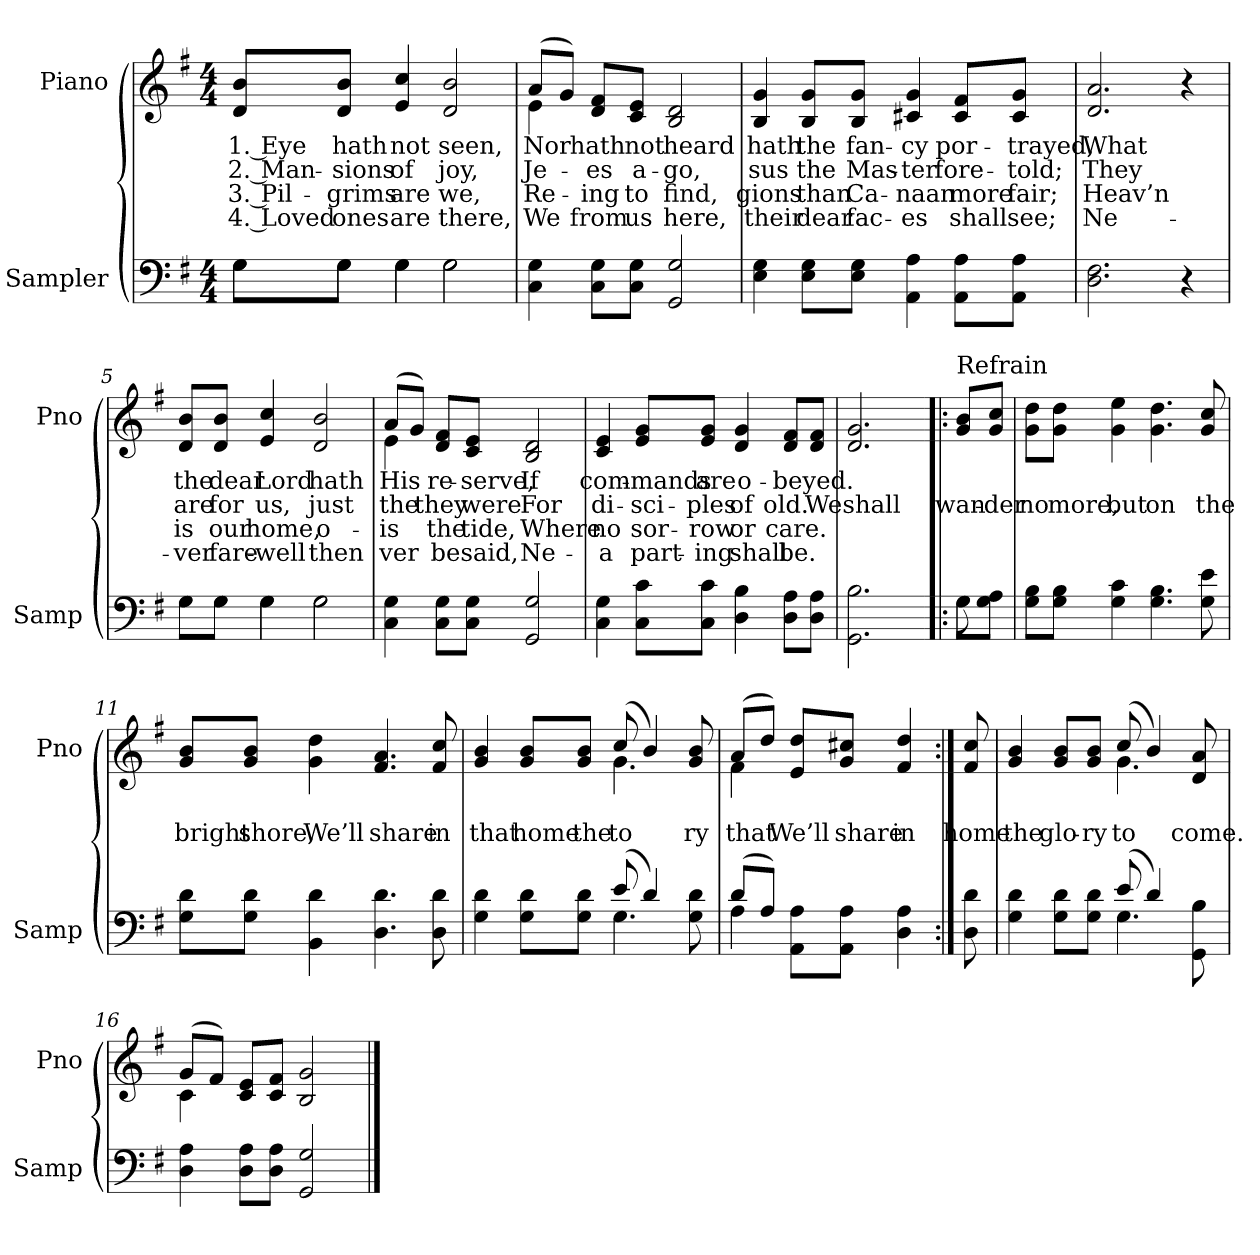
**kern	**kern	**text	**text	**text	**text
*part2	*part1	*part1	*part1	*part1	*part1
*staff2	*staff1	*staff1	*staff1	*staff1	*staff1
*I"Sampler	*I"Piano	*	*	*	*
*I'Samp	*I'Pno	*	*	*	*
*clefF4	*clefG2	*	*	*	*
*k[f#]	*k[f#]	*	*	*	*
*G:	*G:	*	*	*	*
*M4/4	*M4/4	*	*	*	*
=1	=1	=1	=1	=1	=1
*^	*	*	*	*	*
8G\L	8G\L	8d/ 8b/L	1. Eye	2. Man-	3. Pil-	4. Loved
8G\J	8G\J	8d/ 8b/J	hath	-sions	-grims	ones
4G\	4G	4e 4cc	not	of	are	are
2G\	2G	2d 2b	seen,	joy,	we,	there,
*v	*v	*	*	*	*	*
=2	=2	=2	=2	=2	=2
*	*^	*	*	*	*
4C 4G	(8a/L	4e	Nor	Je-	Re-	We
.	8g/J)	.	.	.	.	.
8C\ 8G\L	8d/ 8f#/L	2.ryy	hath	-es	-ing	from
8C\ 8G\J	8c/ 8e/J	.	not	a-	to	us
2GG 2G	2B 2d	.	heard	-go,	find,	here,
*	*v	*v	*	*	*	*
=3	=3	=3	=3	=3	=3
4E 4G	4B 4g	hath	-sus	-gions	their
8E\ 8G\L	8B/ 8g/L	the	the	than	dear
8E\ 8G\J	8B/ 8g/J	fan-	Mas-	Ca-	fac-
4AA 4A	4c#X 4g	-cy	-ter	-naan	-es
8AA\ 8A\L	8c#/ 8f#/L	por-	fore-	more	shall
8AA\ 8A\J	8c#/ 8g/J	-trayed,	-told;	fair;	see;
=4	=4	=4	=4	=4	=4
2.D 2.F#	2.d 2.a	What	They	Heav’n	Ne-
4r	4r	.	.	.	.
=5	=5	=5	=5	=5	=5
*^	*	*	*	*	*
8G\L	8G\L	8d/ 8b/L	the	are	is	-ver
8G\J	8G\J	8d/ 8b/J	dear	for	our	fare-
4G\	4G	4e 4cc	Lord	us,	home,	-well
2G\	2G	2d 2b	hath	just	o-	then
*v	*v	*	*	*	*	*
=6	=6	=6	=6	=6	=6
*	*^	*	*	*	*
4C 4G	(8a/L	4e	His	the	is	-ver
.	8g/J)	.	.	.	.	.
8C\ 8G\L	8d/ 8f#/L	2.ryy	re-	they	the	be
8C\ 8G\J	8c/ 8e/J	.	-serve,	were	tide,	said,
2GG 2G	2B 2d	.	If	For	Where	Ne-
*	*v	*v	*	*	*	*
=7	=7	=7	=7	=7	=7
4C 4G	4c 4e	com-	di-	no	a
8C\ 8c\L	8e/ 8g/L	-mands	-sci-	sor-	part-
8C\ 8c\J	8e/ 8g/J	are	-ples	-row	-ing
4D 4B	4d 4g	o-	of	or	shall
8D\ 8A\L	8d/ 8f#/L	-beyed.	old.	care.	be.
8D\ 8A\J	8d/ 8f#/J	.	We	.	.
=8	=8	=8	=8	=8	=8
2.GG 2.B	2.d 2.g	.	shall	.	.
=9!|:	=9!|:	=9!|:	=9!|:	=9!|:	=9!|:
*^	*	*	*	*	*
!	!	!LO:TX:t=Refrain	!	!	!	!
8G\L	8G	8g/ 8b/L	.	wan-	.	.
8G\ 8A\J	8ryy	8g/ 8cc/J	.	-der	.	.
*v	*v	*	*	*	*	*
=10	=10	=10	=10	=10	=10
8G\ 8B\L	8g\ 8dd\L	.	no	.	.
8G\ 8B\J	8g\ 8dd\J	.	more,	.	.
4G 4c	4g 4ee	.	but	.	.
4.G 4.B	4.g 4.dd	.	on	.	.
8G 8e	8g 8cc	.	the	.	.
=11	=11	=11	=11	=11	=11
8G\ 8d\L	8g/ 8b/L	.	bright	.	.
8G\ 8d\J	8g/ 8b/J	.	shore,	.	.
4BB 4d	4g 4dd	.	We’ll	.	.
4.D 4.d	4.f# 4.a	.	share	.	.
8D 8d	8f# 8cc	.	in	.	.
=12	=12	=12	=12	=12	=12
*^	*^	*	*	*	*
4G 4d	2ryy	4g 4b	2ryy	.	that	.	.
8G\ 8d\L	.	8g/ 8b/L	.	.	home	.	.
8G\ 8d\J	.	8g/ 8b/J	.	.	the	.	.
(8e/	4.G	(8cc/	4.g	.	to	.	.
4d/)	.	4b/)	.	.	.	.	.
8G 8d	8ryy	8g 8b	8ryy	.	-ry	.	.
=13	=13	=13	=13	=13	=13	=13	=13
(8d/L	4A	(8a/L	4f#	.	that	.	.
8A/J)	.	8dd/J)	.	.	.	.	.
8AA\ 8A\L	2ryy	8e/ 8dd/L	2ryy	.	We’ll	.	.
8AA\ 8A\J	.	8g/ 8cc#X/J	.	.	share	.	.
4D 4A	.	4f# 4dd	.	.	in	.	.
*v	*v	*	*	*	*	*	*
*	*v	*v	*	*	*	*
=14:|!	=14:|!	=14:|!	=14:|!	=14:|!	=14:|!
8D 8d	8f# 8cc	.	home	.	.
=15	=15	=15	=15	=15	=15
*^	*^	*	*	*	*
4G 4d	2ryy	4g 4b	2ryy	.	the	.	.
8G\ 8d\L	.	8g/ 8b/L	.	.	glo-	.	.
8G\ 8d\J	.	8g/ 8b/J	.	.	-ry	.	.
(8e/	4.G	(8cc/	4.g	.	to	.	.
4d/)	.	4b/)	.	.	.	.	.
8GG 8B	8ryy	8d 8a	8ryy	.	come.	.	.
*v	*v	*	*	*	*	*	*
=16	=16	=16	=16	=16	=16	=16
4D 4A	(8g/L	4c	.	.	.	.
.	8f#/J)	.	.	.	.	.
8D\ 8A\L	8c/ 8e/L	2.ryy	.	.	.	.
8D\ 8A\J	8c/ 8f#/J	.	.	.	.	.
2GG 2G	2B 2g	.	.	.	.	.
*	*v	*v	*	*	*	*
==	==	==	==	==	==
*-	*-	*-	*-	*-	*-
